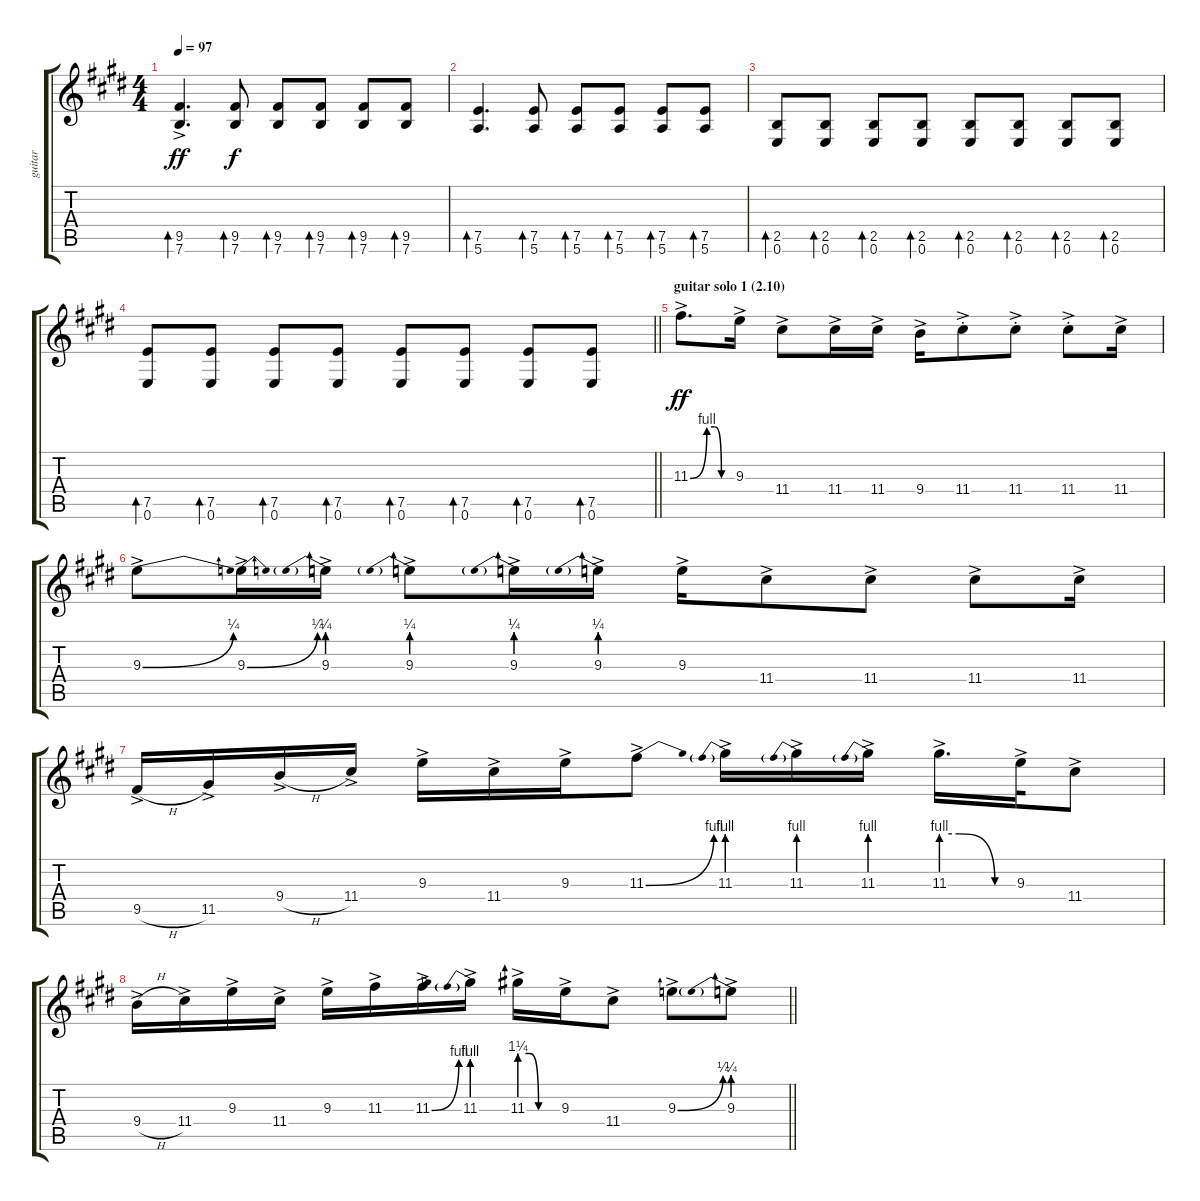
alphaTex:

\track ("guitar" "guitar") {instrument electricguitarjazz}
\staff {score tabs}
\tuning (E4 B3 G3 D3 A2 E2) {hide}
\ts (4 4)
\tempo 97
\clef g2
\ks e
(9.5{ac} 7.6{ac}).4{d bd 30 dy ff} (9.5 7.6).8{bd 30 dy f} (9.5 7.6).8{bd 30} (9.5 7.6).8{bd 30} (9.5 7.6).8{bd 30} (9.5 7.6).8{bd 30} |
(7.5 5.6).4{d bd 30} (7.5 5.6).8{bd 30} (7.5 5.6).8{bd 30} (7.5 5.6).8{bd 30} (7.5 5.6).8{bd 30} (7.5 5.6).8{bd 30} |
(2.5 0.6).8{bd 30} (2.5 0.6).8{bd 30} (2.5 0.6).8{bd 30} (2.5 0.6).8{bd 30} (2.5 0.6).8{bd 30} (2.5 0.6).8{bd 30} (2.5 0.6).8{bd 30} (2.5 0.6).8{bd 30} |
\barLineRight lightlight
(7.5 0.6).8{bd 30} (7.5 0.6).8{bd 30} (7.5 0.6).8{bd 30} (7.5 0.6).8{bd 30} (7.5 0.6).8{bd 30} (7.5 0.6).8{bd 30} (7.5 0.6).8{bd 30} (7.5 0.6).8{bd 30} |
\section ("" "guitar solo 1 (2.10)")
11.3{be (custom 0 0 24 4 35 4 45 0 60 0) ac}.8{d dy ff} 9.3{ac}.16 11.4{ac}.8 11.4{ac}.16 11.4{ac}.16 9.4{ac}.16 11.4{ac st}.8 11.4{ac st}.8 11.4{ac st}.8 11.4{ac}.16 |
9.3{be (bend 0 0 60 1) ac}.8 9.3{be (bend 0 0 60 1) ac}.16 9.3{be (prebend 0 1 60 1) ac}.16 9.3{be (prebend 0 1 60 1) ac}.8 9.3{be (prebend 0 1 60 1) ac}.16 9.3{be (prebend 0 1 60 1) ac}.16 9.3{ac}.16 11.4{ac}.8 11.4{ac}.8 11.4{ac}.8 11.4{ac}.16 |
9.5{h ac}.16 11.5{ac}.16 9.4{h ac}.16 11.4{ac}.16 9.3{ac}.16 11.4{ac}.16 9.3{ac}.16 11.3{be (bend 0 0 60 4) ac}.8 11.3{be (prebend 0 4 60 4) ac}.16 11.3{be (prebend 0 4 60 4) ac}.16 11.3{be (prebend 0 4 60 4) ac}.16 11.3{be (custom 0 4 15 4 45 0 60 0) ac}.16{d} 9.3{ac}.32 11.4{ac}.8 |
\barLineRight lightlight
9.4{h ac}.16 11.4{ac}.16 9.3{ac}.16 11.4{ac}.16 9.3{ac}.16 11.3{ac}.16 11.3{be (bend 0 0 60 4) ac}.16 11.3{be (prebend 0 4 60 4) ac}.16 11.3{be (custom 0 5 15 5 30 0 60 0) ac}.16 9.3{ac}.16 11.4{ac}.8 9.3{be (bend 0 0 60 1) ac}.8 9.3{be (prebend 0 1 60 1) ac}.8
